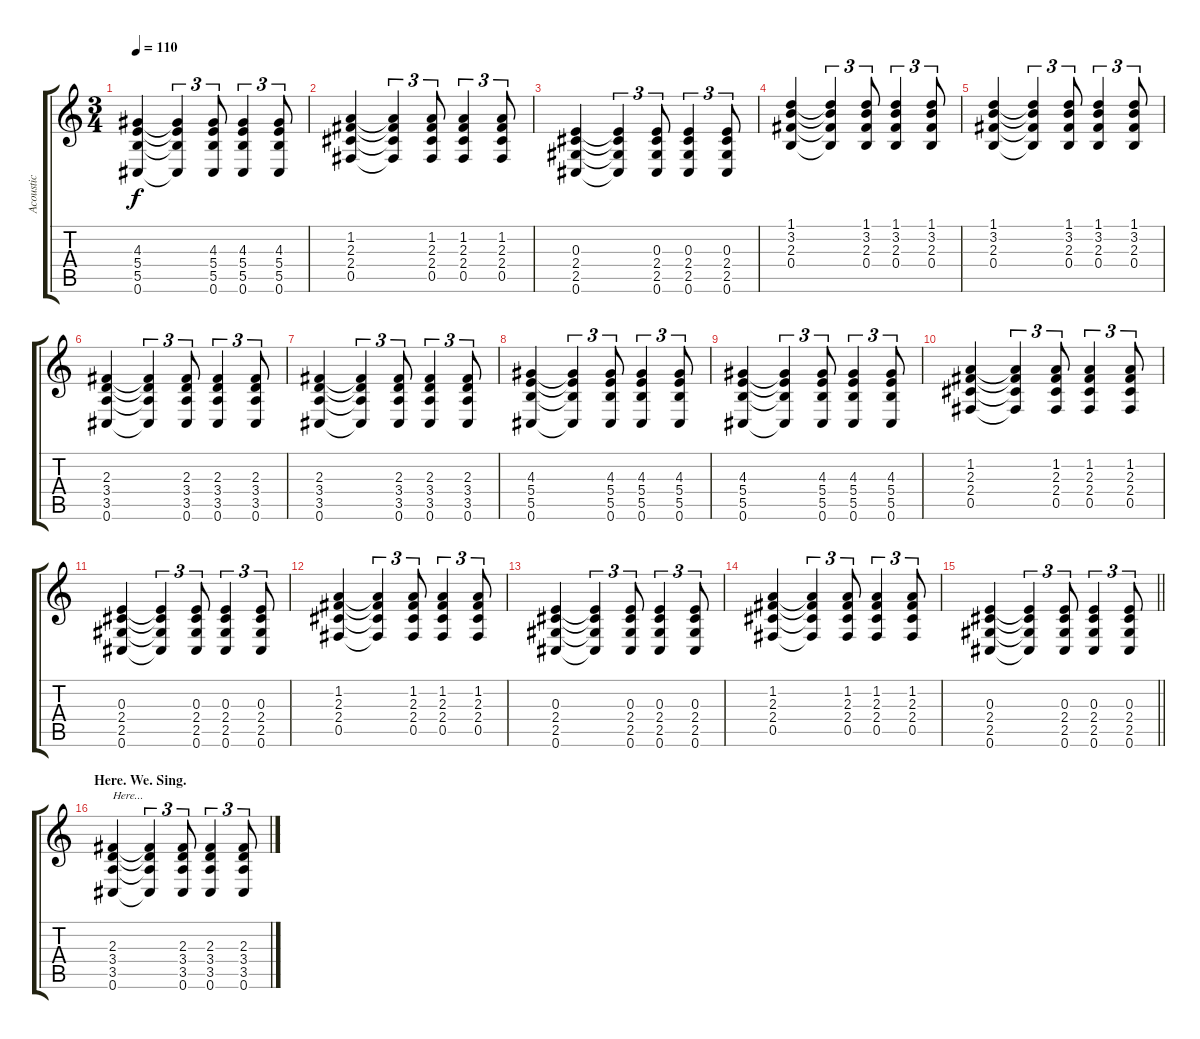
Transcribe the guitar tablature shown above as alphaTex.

\track ("Acoustic" "Acoustic") {instrument acousticguitarsteel}
\staff {score tabs}
\tuning (Db4 Ab3 E3 B2 Gb2 Db2) {hide}
\ts (3 4)
\tempo 110
\clef g2
\ks c
(4.3 5.4 5.5 0.6).4{dy f} (4.3{t} 5.4{t} 5.5{t} 0.6{t}).4{tu (3 2)} (4.3 5.4 5.5 0.6).8{tu (3 2)} (4.3 5.4 5.5 0.6).4{tu (3 2)} (4.3 5.4 5.5 0.6).8{tu (3 2)} |
(1.2 2.3 2.4 0.5).4 (1.2{t} 2.3{t} 2.4{t} 0.5{t}).4{tu (3 2)} (1.2 2.3 2.4 0.5).8{tu (3 2)} (1.2 2.3 2.4 0.5).4{tu (3 2)} (1.2 2.3 2.4 0.5).8{tu (3 2)} |
(0.3 2.4 2.5 0.6).4 (0.3{t} 2.4{t} 2.5{t} 0.6{t}).4{tu (3 2)} (0.3 2.4 2.5 0.6).8{tu (3 2)} (0.3 2.4 2.5 0.6).4{tu (3 2)} (0.3 2.4 2.5 0.6).8{tu (3 2)} |
(1.1 3.2 2.3 0.4).4 (1.1{t} 3.2{t} 2.3{t} 0.4{t}).4{tu (3 2)} (1.1 3.2 2.3 0.4).8{tu (3 2)} (1.1 3.2 2.3 0.4).4{tu (3 2)} (1.1 3.2 2.3 0.4).8{tu (3 2)} |
(1.1 3.2 2.3 0.4).4 (1.1{t} 3.2{t} 2.3{t} 0.4{t}).4{tu (3 2)} (1.1 3.2 2.3 0.4).8{tu (3 2)} (1.1 3.2 2.3 0.4).4{tu (3 2)} (1.1 3.2 2.3 0.4).8{tu (3 2)} |
(2.3 3.4 3.5 0.6).4 (2.3{t} 3.4{t} 3.5{t} 0.6{t}).4{tu (3 2)} (2.3 3.4 3.5 0.6).8{tu (3 2)} (2.3 3.4 3.5 0.6).4{tu (3 2)} (2.3 3.4 3.5 0.6).8{tu (3 2)} |
(2.3 3.4 3.5 0.6).4 (2.3{t} 3.4{t} 3.5{t} 0.6{t}).4{tu (3 2)} (2.3 3.4 3.5 0.6).8{tu (3 2)} (2.3 3.4 3.5 0.6).4{tu (3 2)} (2.3 3.4 3.5 0.6).8{tu (3 2)} |
(4.3 5.4 5.5 0.6).4 (4.3{t} 5.4{t} 5.5{t} 0.6{t}).4{tu (3 2)} (4.3 5.4 5.5 0.6).8{tu (3 2)} (4.3 5.4 5.5 0.6).4{tu (3 2)} (4.3 5.4 5.5 0.6).8{tu (3 2)} |
(4.3 5.4 5.5 0.6).4 (4.3{t} 5.4{t} 5.5{t} 0.6{t}).4{tu (3 2)} (4.3 5.4 5.5 0.6).8{tu (3 2)} (4.3 5.4 5.5 0.6).4{tu (3 2)} (4.3 5.4 5.5 0.6).8{tu (3 2)} |
(1.2 2.3 2.4 0.5).4 (1.2{t} 2.3{t} 2.4{t} 0.5{t}).4{tu (3 2)} (1.2 2.3 2.4 0.5).8{tu (3 2)} (1.2 2.3 2.4 0.5).4{tu (3 2)} (1.2 2.3 2.4 0.5).8{tu (3 2)} |
(0.3 2.4 2.5 0.6).4 (0.3{t} 2.4{t} 2.5{t} 0.6{t}).4{tu (3 2)} (0.3 2.4 2.5 0.6).8{tu (3 2)} (0.3 2.4 2.5 0.6).4{tu (3 2)} (0.3 2.4 2.5 0.6).8{tu (3 2)} |
(1.2 2.3 2.4 0.5).4 (1.2{t} 2.3{t} 2.4{t} 0.5{t}).4{tu (3 2)} (1.2 2.3 2.4 0.5).8{tu (3 2)} (1.2 2.3 2.4 0.5).4{tu (3 2)} (1.2 2.3 2.4 0.5).8{tu (3 2)} |
(0.3 2.4 2.5 0.6).4 (0.3{t} 2.4{t} 2.5{t} 0.6{t}).4{tu (3 2)} (0.3 2.4 2.5 0.6).8{tu (3 2)} (0.3 2.4 2.5 0.6).4{tu (3 2)} (0.3 2.4 2.5 0.6).8{tu (3 2)} |
(1.2 2.3 2.4 0.5).4 (1.2{t} 2.3{t} 2.4{t} 0.5{t}).4{tu (3 2)} (1.2 2.3 2.4 0.5).8{tu (3 2)} (1.2 2.3 2.4 0.5).4{tu (3 2)} (1.2 2.3 2.4 0.5).8{tu (3 2)} |
\barLineRight lightlight
(0.3 2.4 2.5 0.6).4 (0.3{t} 2.4{t} 2.5{t} 0.6{t}).4{tu (3 2)} (0.3 2.4 2.5 0.6).8{tu (3 2)} (0.3 2.4 2.5 0.6).4{tu (3 2)} (0.3 2.4 2.5 0.6).8{tu (3 2)} |
\section ("" "Here. We. Sing.")
(2.3 3.4 3.5 0.6).4{txt "Here..."} (2.3{t} 3.4{t} 3.5{t} 0.6{t}).4{tu (3 2)} (2.3 3.4 3.5 0.6).8{tu (3 2)} (2.3 3.4 3.5 0.6).4{tu (3 2)} (2.3 3.4 3.5 0.6).8{tu (3 2)}
